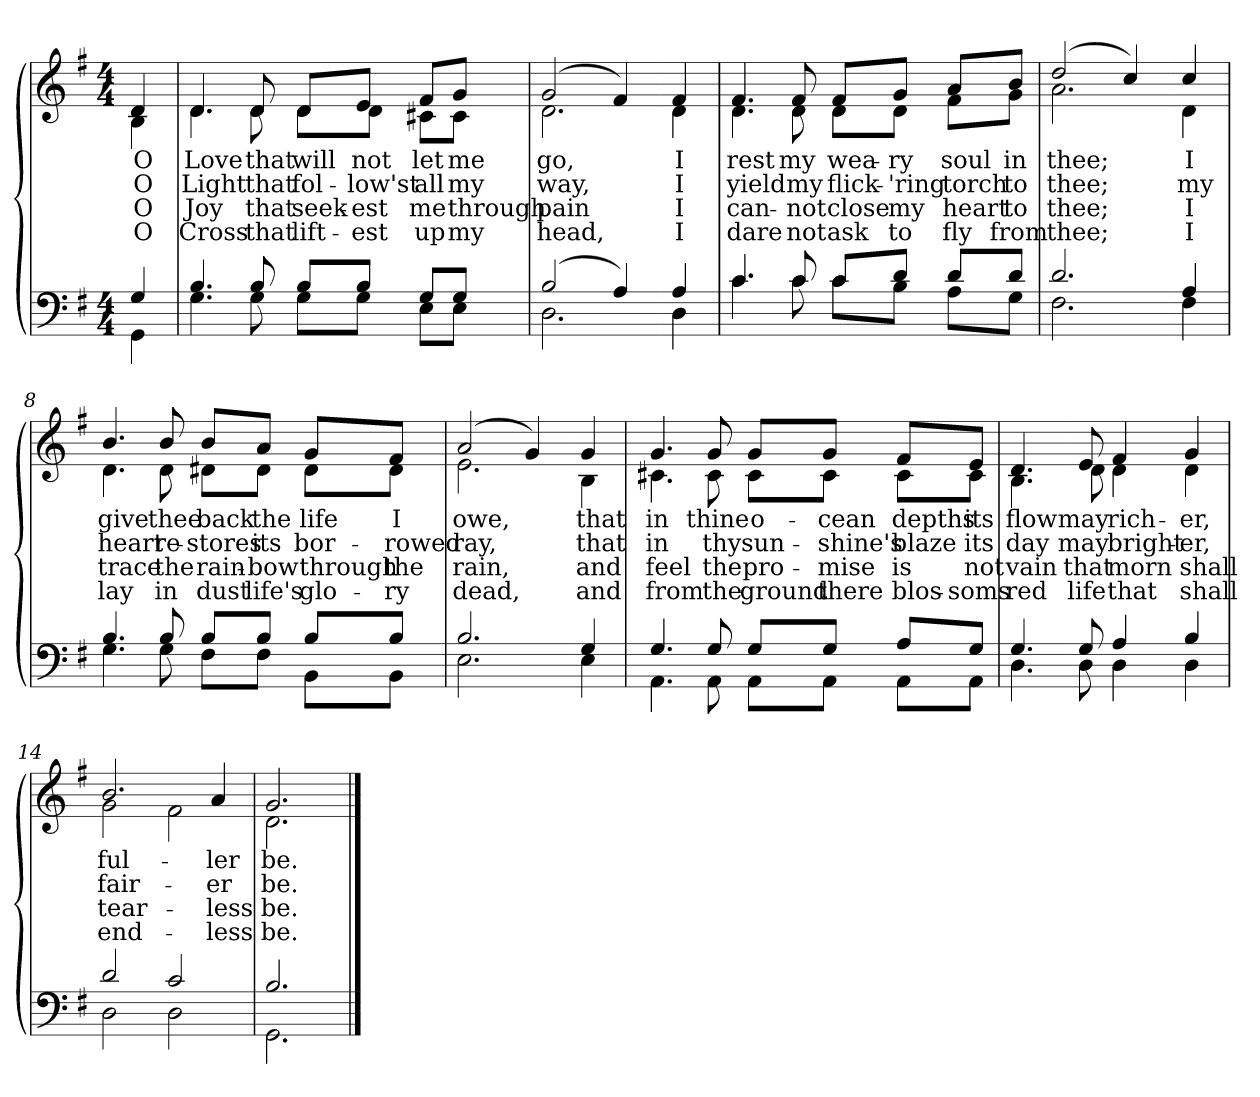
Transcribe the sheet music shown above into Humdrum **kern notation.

**kern	**kern	**text	**text	**text	**text
*part2	*part1	*part1	*part1	*part1	*part1
*staff2	*staff1	*staff1	*staff1	*staff1	*staff1
*clefF4	*clefG2	*	*	*	*
*k[f#]	*k[f#]	*	*	*	*
*M4/4	*M4/4	*	*	*	*
=1	=1	=1	=1	=1	=1
*^	*	*	*	*	*
!	!	!LO:TX:b:i:t=Verse	!	!	!	!
!	!	!	!LO:LY:b	!LO:LY:b	!LO:LY:b	!LO:LY:b
*	*	*^	*	*	*	*
4G/	4GG\	4d/	4B\	O	O	O	O
=2	=2	=2	=2	=2	=2	=2	=2
!	!	!	!	!LO:LY:b	!LO:LY:b	!LO:LY:b	!LO:LY:b
4.B/	4.G\	4.d/	4.d\	Love	Light	Joy	Cross
!	!	!	!	!LO:LY:b	!LO:LY:b	!LO:LY:b	!LO:LY:b
8B/	8G\	8d/	8d\	that	that	that	that
!	!	!	!	!LO:LY:b	!LO:LY:b	!LO:LY:b	!LO:LY:b
8B/L	8G\L	8d/L	8d\L	will	fol-	seek-	lift-
!	!	!	!	!LO:LY:b	!LO:LY:b	!LO:LY:b	!LO:LY:b
8B/J	8G\J	8e/J	8d\J	not	-low'st	-est	-est
!	!	!	!	!LO:LY:b	!LO:LY:b	!LO:LY:b	!LO:LY:b
8G/L	8E\L	8f#/L	8c#X\L	let	all	me	up
!	!	!	!	!LO:LY:b	!LO:LY:b	!LO:LY:b	!LO:LY:b
8G/J	8E\J	8g/J	8c#\J	me	my	through	my
=3	=3	=3	=3	=3	=3	=3	=3
!	!	!	!	!LO:LY:b	!LO:LY:b	!LO:LY:b	!LO:LY:b
(>2B/	2.D\	(>2g/	2.d\	go,	way,	pain	head,
4A/)	.	4f#/)	.	.	.	.	.
!!LO:LB:g=z	!!
=4-	=4-	=4-	=4-	=4-	=4-	=4-	=4-
!	!	!	!	!LO:LY:b	!LO:LY:b	!LO:LY:b	!LO:LY:b
4A/	4D\	4f#/	4d\	I	I	I	I
=5	=5	=5	=5	=5	=5	=5	=5
!	!	!	!	!LO:LY:b	!LO:LY:b	!LO:LY:b	!LO:LY:b
4.c/	4.c\	4.f#/	4.d\	rest	yield	can-	dare
!	!	!	!	!LO:LY:b	!LO:LY:b	!LO:LY:b	!LO:LY:b
8c/	8c\	8f#/	8d\	my	my	-not	not
!	!	!	!	!LO:LY:b	!LO:LY:b	!LO:LY:b	!LO:LY:b
8c/L	8c\L	8f#/L	8d\L	wea-	flick-	close	ask
!	!	!	!	!LO:LY:b	!LO:LY:b	!LO:LY:b	!LO:LY:b
8d/J	8B\J	8g/J	8d\J	-ry	-'ring	my	to
!	!	!	!	!LO:LY:b	!LO:LY:b	!LO:LY:b	!LO:LY:b
8d/L	8A\L	8a/L	8f#\L	soul	torch	heart	fly
!	!	!	!	!LO:LY:b	!LO:LY:b	!LO:LY:b	!LO:LY:b
8d/J	8G\J	8b/J	8g\J	in	to	to	from
=6	=6	=6	=6	=6	=6	=6	=6
!	!	!	!	!LO:LY:b	!LO:LY:b	!LO:LY:b	!LO:LY:b
2.d/	2.F#\	(>2dd/	2.a\	thee;	thee;	thee;	thee;
.	.	4cc/)	.	.	.	.	.
!!LO:LB:g=z	!!
=7-	=7-	=7-	=7-	=7-	=7-	=7-	=7-
!	!	!	!	!LO:LY:b	!LO:LY:b	!LO:LY:b	!LO:LY:b
4A/	4F#\	4cc/	4d\	I	my	I	I
=8	=8	=8	=8	=8	=8	=8	=8
!	!	!	!	!LO:LY:b	!LO:LY:b	!LO:LY:b	!LO:LY:b
4.B/	4.G\	4.b/	4.d\	give	heart	trace	lay
!	!	!	!	!LO:LY:b	!LO:LY:b	!LO:LY:b	!LO:LY:b
8B/	8G\	8b/	8d\	thee	re-	the	in
!	!	!	!	!LO:LY:b	!LO:LY:b	!LO:LY:b	!LO:LY:b
8B/L	8F#\L	8b/L	8d#X\L	back	-stores	rain-	dust
!	!	!	!	!LO:LY:b	!LO:LY:b	!LO:LY:b	!LO:LY:b
8B/J	8F#\J	8a/J	8d#\J	the	its	-bow	life's
!	!	!	!	!LO:LY:b	!LO:LY:b	!LO:LY:b	!LO:LY:b
8B/L	8BB\L	8g/L	8d#\L	life	bor-	through	glo-
!	!	!	!	!LO:LY:b	!LO:LY:b	!LO:LY:b	!LO:LY:b
8B/J	8BB\J	8f#/J	8d#\J	I	-rowed	the	-ry
=9	=9	=9	=9	=9	=9	=9	=9
!	!	!	!	!LO:LY:b	!LO:LY:b	!LO:LY:b	!LO:LY:b
2.B/	2.E\	(>2a/	2.e\	owe,	ray,	rain,	dead,
.	.	4g/)	.	.	.	.	.
!!LO:LB:g=z	!!
=10-	=10-	=10-	=10-	=10-	=10-	=10-	=10-
!	!	!	!	!LO:LY:b	!LO:LY:b	!LO:LY:b	!LO:LY:b
4G/	4E\	4g/	4B\	that	that	and	and
=11	=11	=11	=11	=11	=11	=11	=11
!	!	!	!	!LO:LY:b	!LO:LY:b	!LO:LY:b	!LO:LY:b
4.G/	4.AA\	4.g/	4.c#X\	in	in	feel	from
!	!	!	!	!LO:LY:b	!LO:LY:b	!LO:LY:b	!LO:LY:b
8G/	8AA\	8g/	8c#\	thine	thy	the	the
!	!	!	!	!LO:LY:b	!LO:LY:b	!LO:LY:b	!LO:LY:b
8G/L	8AA\L	8g/L	8c#\L	o-	sun-	pro-	ground
!	!	!	!	!LO:LY:b	!LO:LY:b	!LO:LY:b	!LO:LY:b
8G/J	8AA\J	8g/J	8c#\J	-cean	-shine's	-mise	there
!	!	!	!	!LO:LY:b	!LO:LY:b	!LO:LY:b	!LO:LY:b
8A/L	8AA\L	8f#/L	8c#\L	depths	blaze	is	blos-
!	!	!	!	!LO:LY:b	!LO:LY:b	!LO:LY:b	!LO:LY:b
8G/J	8AA\J	8e/J	8c#\J	its	its	not	-soms
=12	=12	=12	=12	=12	=12	=12	=12
!	!	!	!	!LO:LY:b	!LO:LY:b	!LO:LY:b	!LO:LY:b
4.G/	4.D\	4.d/	4.B\	flow	day	vain	red
!!LO:LB:g=z	!!
=13-	=13-	=13-	=13-	=13-	=13-	=13-	=13-
!	!	!	!	!LO:LY:b	!LO:LY:b	!LO:LY:b	!LO:LY:b
8G/	8D\	8e/	8d\	may	may	that	life
!	!	!	!	!LO:LY:b	!LO:LY:b	!LO:LY:b	!LO:LY:b
4A/	4D\	4f#/	4d\	rich-	bright-	morn	that
!	!	!	!	!LO:LY:b	!LO:LY:b	!LO:LY:b	!LO:LY:b
4B/	4D\	4g/	4d\	-er,	-er,	shall	shall
=14	=14	=14	=14	=14	=14	=14	=14
!	!	!	!	!LO:LY:b	!LO:LY:b	!LO:LY:b	!LO:LY:b
2d/	2D\	2.b/	2g\	ful-	fair-	tear-	end-
2c/	2D\	.	2f#\	.	.	.	.
!	!	!	!	!LO:LY:b	!LO:LY:b	!LO:LY:b	!LO:LY:b
.	.	4a/	.	-ler	-er	-less	-less
=15	=15	=15	=15	=15	=15	=15	=15
!	!	!	!	!LO:LY:b	!LO:LY:b	!LO:LY:b	!LO:LY:b
2.B/	2.GG\	2.g/	2.d\	be.	be.	be.	be.
*v	*v	*	*	*	*	*	*
*	*v	*v	*	*	*	*
==	==	==	==	==	==
*-	*-	*-	*-	*-	*-
